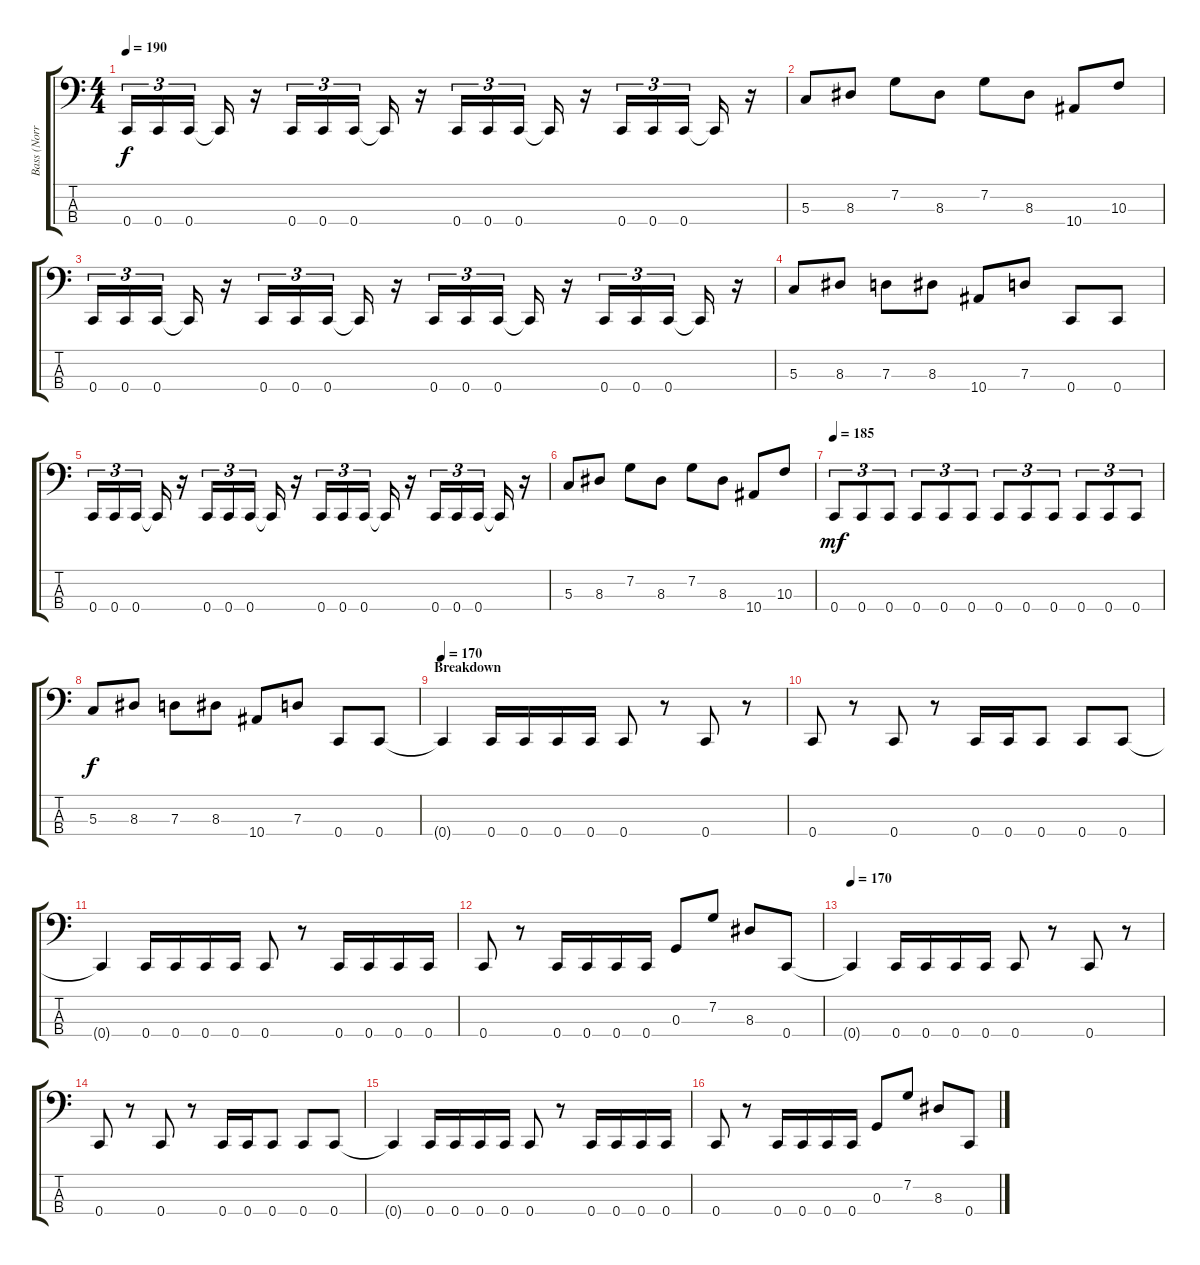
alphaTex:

\track ("Bass (Norris)" "Bass (Norr") {instrument electricbasspick}
\staff {score tabs}
\tuning (F2 C2 G1 C1) {hide}
\ts (4 4)
\tempo 190
\clef f4
\ks c
0.4.16{tu (3 2) dy f} 0.4.16{tu (3 2)} 0.4.16{tu (3 2)} 0.4{t}.16 r.16 0.4.16{tu (3 2)} 0.4.16{tu (3 2)} 0.4.16{tu (3 2)} 0.4{t}.16 r.16 0.4.16{tu (3 2)} 0.4.16{tu (3 2)} 0.4.16{tu (3 2)} 0.4{t}.16 r.16 0.4.16{tu (3 2)} 0.4.16{tu (3 2)} 0.4.16{tu (3 2)} 0.4{t}.16 r.16 |
5.3.8 8.3.8 7.2.8 8.3.8 7.2.8 8.3.8 10.4.8 10.3.8 |
0.4.16{tu (3 2)} 0.4.16{tu (3 2)} 0.4.16{tu (3 2)} 0.4{t}.16 r.16 0.4.16{tu (3 2)} 0.4.16{tu (3 2)} 0.4.16{tu (3 2)} 0.4{t}.16 r.16 0.4.16{tu (3 2)} 0.4.16{tu (3 2)} 0.4.16{tu (3 2)} 0.4{t}.16 r.16 0.4.16{tu (3 2)} 0.4.16{tu (3 2)} 0.4.16{tu (3 2)} 0.4{t}.16 r.16 |
5.3.8 8.3.8 7.3.8 8.3.8 10.4.8 7.3.8 0.4.8 0.4.8 |
0.4.16{tu (3 2)} 0.4.16{tu (3 2)} 0.4.16{tu (3 2)} 0.4{t}.16 r.16 0.4.16{tu (3 2)} 0.4.16{tu (3 2)} 0.4.16{tu (3 2)} 0.4{t}.16 r.16 0.4.16{tu (3 2)} 0.4.16{tu (3 2)} 0.4.16{tu (3 2)} 0.4{t}.16 r.16 0.4.16{tu (3 2)} 0.4.16{tu (3 2)} 0.4.16{tu (3 2)} 0.4{t}.16 r.16 |
5.3.8 8.3.8 7.2.8 8.3.8 7.2.8 8.3.8 10.4.8 10.3.8 |
\tempo 185
0.4.8{tu (3 2) dy mf} 0.4.8{tu (3 2)} 0.4.8{tu (3 2)} 0.4.8{tu (3 2)} 0.4.8{tu (3 2)} 0.4.8{tu (3 2)} 0.4.8{tu (3 2)} 0.4.8{tu (3 2)} 0.4.8{tu (3 2)} 0.4.8{tu (3 2)} 0.4.8{tu (3 2)} 0.4.8{tu (3 2)} |
5.3.8{dy f} 8.3.8 7.3.8 8.3.8 10.4.8 7.3.8 0.4.8 0.4.8 |
\section ("" "Breakdown")
\tempo 170
0.4{t}.4 0.4.16 0.4.16 0.4.16 0.4.16 0.4.8 r.8 0.4.8 r.8 |
0.4.8 r.8 0.4.8 r.8 0.4.16 0.4.16 0.4.8 0.4.8 0.4.8 |
0.4{t}.4 0.4.16 0.4.16 0.4.16 0.4.16 0.4.8 r.8 0.4.16 0.4.16 0.4.16 0.4.16 |
0.4.8 r.8 0.4.16 0.4.16 0.4.16 0.4.16 0.3.8 7.2.8 8.3.8 0.4.8 |
\tempo 170
0.4{t}.4 0.4.16 0.4.16 0.4.16 0.4.16 0.4.8 r.8 0.4.8 r.8 |
0.4.8 r.8 0.4.8 r.8 0.4.16 0.4.16 0.4.8 0.4.8 0.4.8 |
0.4{t}.4 0.4.16 0.4.16 0.4.16 0.4.16 0.4.8 r.8 0.4.16 0.4.16 0.4.16 0.4.16 |
0.4.8 r.8 0.4.16 0.4.16 0.4.16 0.4.16 0.3.8 7.2.8 8.3.8 0.4.8
